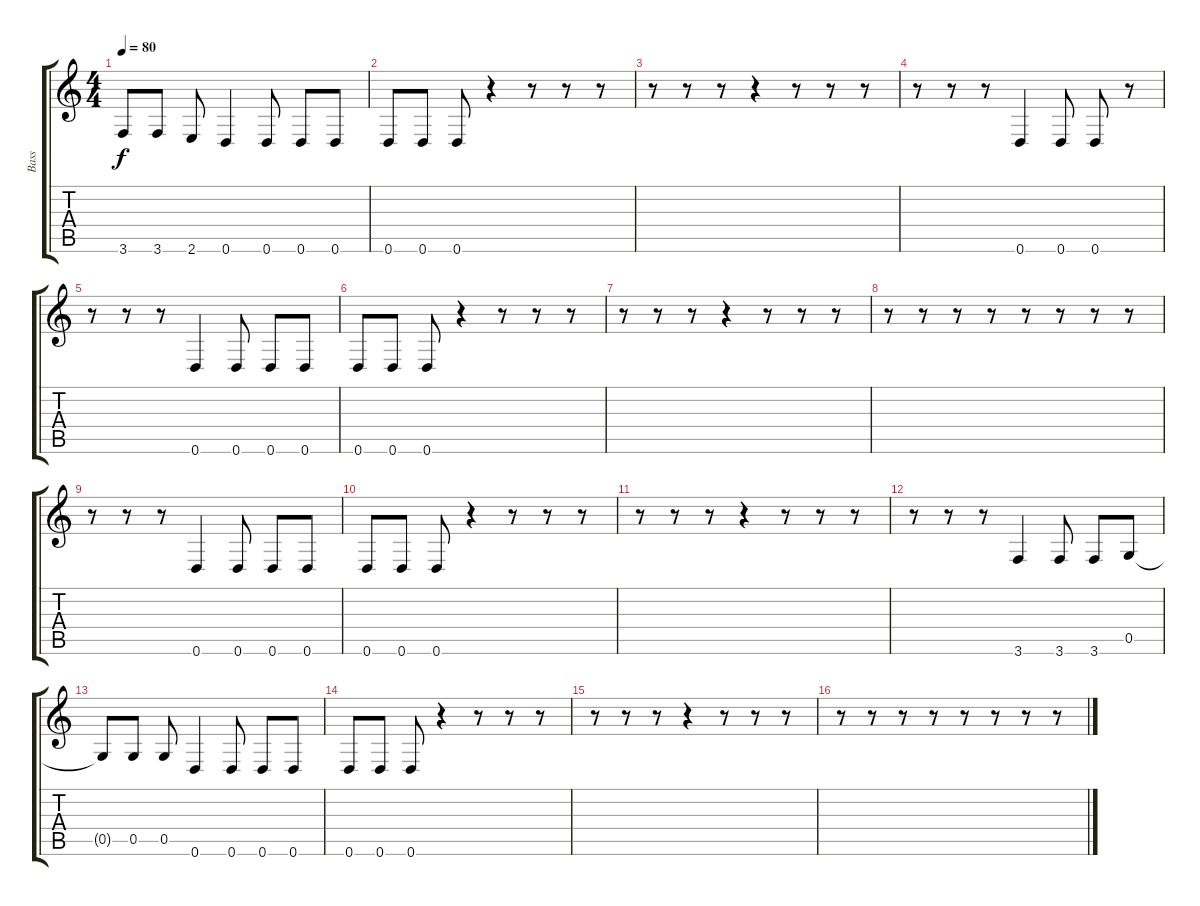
\track ("Bass" "Bass") {instrument electricbassfinger}
\staff {score tabs}
\tuning (D4 A3 F3 C3 G2 D2) {hide}
\ts (4 4)
\tempo 80
\clef g2
\ks c
3.6.8{dy f} 3.6.8 2.6.8 0.6.4 0.6.8 0.6.8 0.6.8 |
0.6.8 0.6.8 0.6.8 r.4 r.8 r.8 r.8 |
r.8 r.8 r.8 r.4 r.8 r.8 r.8 |
r.8 r.8 r.8 0.6.4 0.6.8 0.6.8 r.8 |
r.8 r.8 r.8 0.6.4 0.6.8 0.6.8 0.6.8 |
0.6.8 0.6.8 0.6.8 r.4 r.8 r.8 r.8 |
r.8 r.8 r.8 r.4 r.8 r.8 r.8 |
r.8 r.8 r.8 r.8 r.8 r.8 r.8 r.8 |
r.8 r.8 r.8 0.6.4 0.6.8 0.6.8 0.6.8 |
0.6.8 0.6.8 0.6.8 r.4 r.8 r.8 r.8 |
r.8 r.8 r.8 r.4 r.8 r.8 r.8 |
r.8 r.8 r.8 3.6.4 3.6.8 3.6.8 0.5.8 |
0.5{t}.8 0.5.8 0.5.8 0.6.4 0.6.8 0.6.8 0.6.8 |
0.6.8 0.6.8 0.6.8 r.4 r.8 r.8 r.8 |
r.8 r.8 r.8 r.4 r.8 r.8 r.8 |
r.8 r.8 r.8 r.8 r.8 r.8 r.8 r.8
